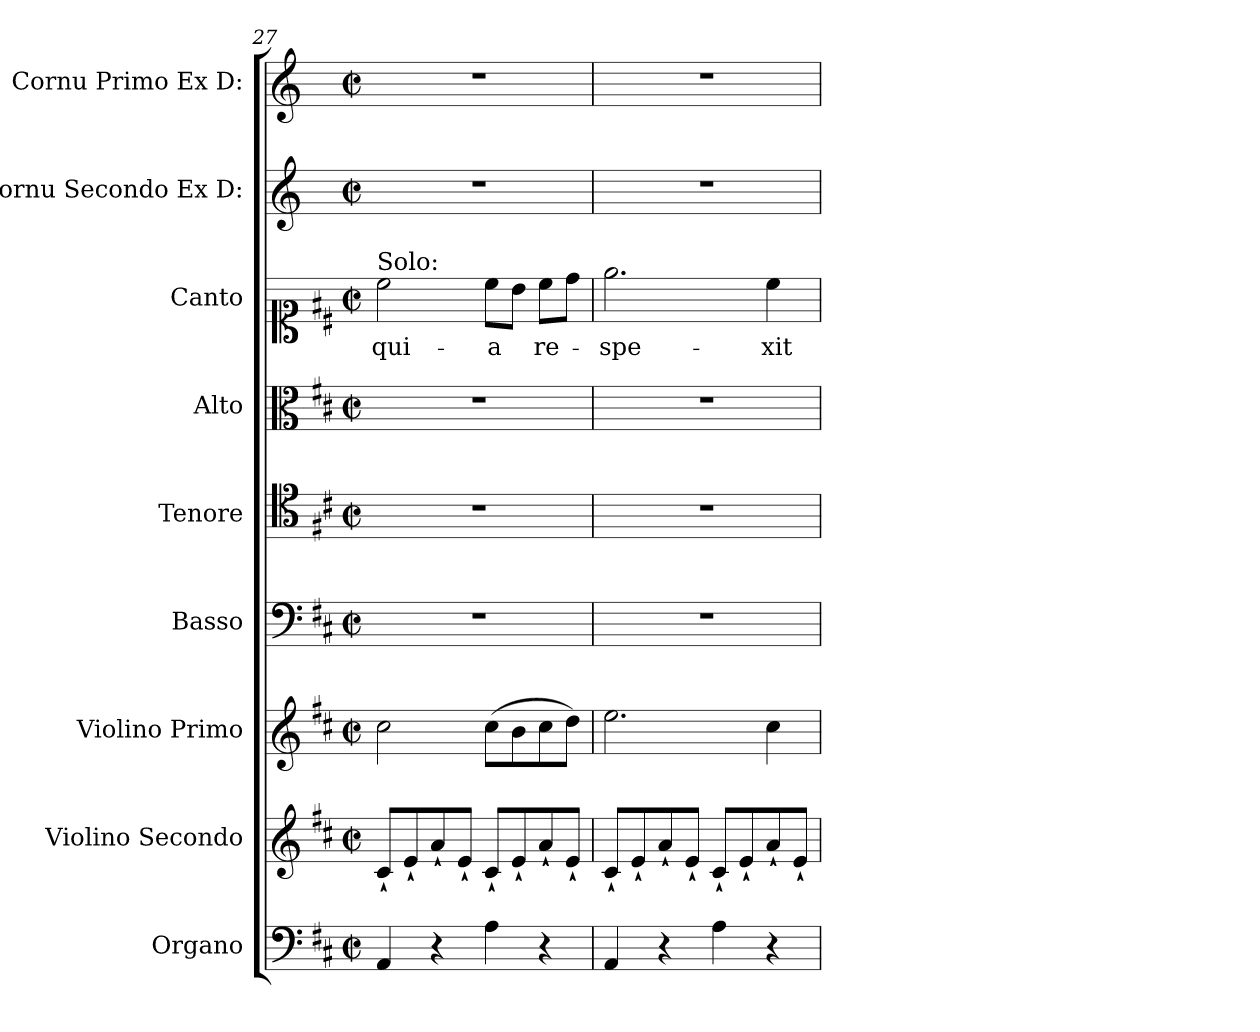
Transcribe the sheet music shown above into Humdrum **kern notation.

**kern	**kern	**dynam	**kern	**dynam	**kern	**kern	**kern	**kern	**text	**kern	**kern
*part9	*part8	*part8	*part7	*part7	*part6	*part5	*part4	*part3	*part3	*part2	*part1
*staff9	*staff8	*staff8	*staff7	*staff7	*staff6	*staff5	*staff4	*staff3	*staff3	*staff2	*staff1
*I"Organo	*I"Violino Secondo	*	*I"Violino Primo	*	*I"Basso	*I"Tenore	*I"Alto	*I"Canto	*	*I"Cornu Secondo Ex D:	*I"Cornu Primo Ex D:
*	*I'vl 2	*	*I'vl 1	*	*I'B	*I'T	*I'A	*	*	*I'cor 2	*I'cor 1
*clefF4	*clefG2	*	*clefG2	*	*clefF4	*clefC4	*clefC3	*clefC1	*	*clefG2	*clefG2
*	*	*	*	*	*	*	*	*	*	*ITrd-1c-2	*ITrd-1c-2
*k[f#c#]	*k[f#c#]	*	*k[f#c#]	*	*k[f#c#]	*k[f#c#]	*k[f#c#]	*k[f#c#]	*	*k[f#c#]	*k[f#c#]
*M2/2	*M2/2	*	*M2/2	*	*M2/2	*M2/2	*M2/2	*M2/2	*	*M2/2	*M2/2
*met(c|)	*met(c|)	*	*met(c|)	*	*met(c|)	*met(c|)	*met(c|)	*met(c|)	*	*met(c|)	*met(c|)
=27	=27	=27	=27	=27	=27	=27	=27	=27	=27	=27	=27
!	!	!	!	!	!	!	!	!LO:TX:a:t=Solo&colon;	!	!	!
!	!	!LO:DY:a	!	!LO:DY:a	!	!	!	!	!	!	!
4AA/	8c#`/L	p&colon;	2cc#\	p&colon;	1r	1r	1r	2cc#\	qui-	1r	1r
.	8e`/	.	.	.	.	.	.	.	.	.	.
4r	8a`/	.	.	.	.	.	.	.	.	.	.
.	8e`/J	.	.	.	.	.	.	.	.	.	.
4A\	8c#`/L	.	(8cc#\L	.	.	.	.	8cc#\L	-a	.	.
.	8e`/	.	8b\	.	.	.	.	8b\J	.	.	.
4r	8a`/	.	8cc#\	.	.	.	.	8cc#\L	re-	.	.
.	8e`/J	.	8dd\J)	.	.	.	.	8dd\J	.	.	.
=28	=28	=28	=28	=28	=28	=28	=28	=28	=28	=28	=28
4AA/	8c#`/L	.	2.ee\	.	1r	1r	1r	2.ee\	-spe-	1r	1r
.	8e`/	.	.	.	.	.	.	.	.	.	.
4r	8a`/	.	.	.	.	.	.	.	.	.	.
.	8e`/J	.	.	.	.	.	.	.	.	.	.
4A\	8c#`/L	.	.	.	.	.	.	.	.	.	.
.	8e`/	.	.	.	.	.	.	.	.	.	.
4r	8a`/	.	4cc#\	.	.	.	.	4cc#\	-xit	.	.
.	8e`/J	.	.	.	.	.	.	.	.	.	.
=	=	=	=	=	=	=	=	=	=	=	=
*-	*-	*-	*-	*-	*-	*-	*-	*-	*-	*-	*-
